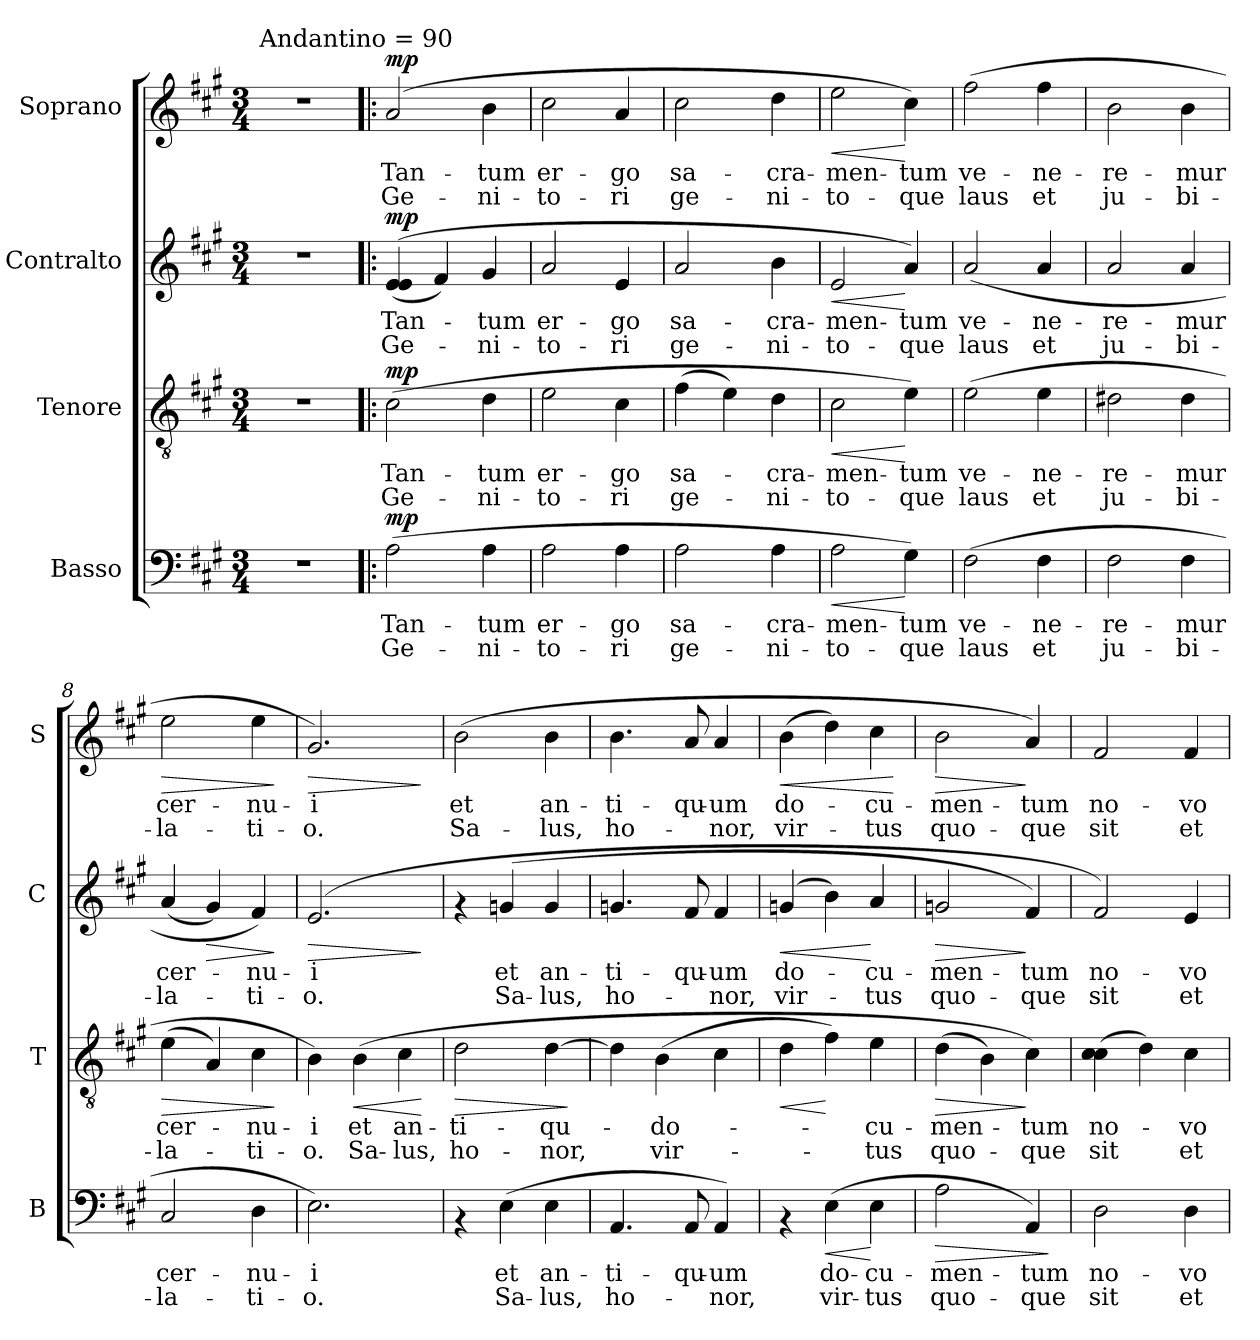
**kern	**text	**text	**dynam	**kern	**text	**text	**dynam	**kern	**text	**text	**dynam	**kern	**text	**text	**dynam
*part4	*part4	*part4	*part4	*part3	*part3	*part3	*part3	*part2	*part2	*part2	*part2	*part1	*part1	*part1	*part1
*staff4	*staff4	*staff4	*staff4	*staff3	*staff3	*staff3	*staff3	*staff2	*staff2	*staff2	*staff2	*staff1	*staff1	*staff1	*staff1
*I"Basso	*	*	*	*I"Tenore	*	*	*	*I"Contralto	*	*	*	*I"Soprano	*	*	*
*I'B	*	*	*	*I'T	*	*	*	*I'C	*	*	*	*I'S	*	*	*
*clefF4	*	*	*	*clefGv2	*	*	*	*clefG2	*	*	*	*clefG2	*	*	*
*k[f#c#g#]	*	*	*	*k[f#c#g#]	*	*	*	*k[f#c#g#]	*	*	*	*k[f#c#g#]	*	*	*
*A:	*	*	*	*A:	*	*	*	*A:	*	*	*	*A:	*	*	*
*M3/4	*	*	*	*M3/4	*	*	*	*M3/4	*	*	*	*M3/4	*	*	*
=1	=1	=1	=1	=1	=1	=1	=1	=1	=1	=1	=1	=1	=1	=1	=1
!	!	!	!	!	!	!	!	!	!	!	!	!LO:TX:a:t=Andantino  = 90	!	!	!
2.r	.	.	.	2.r	.	.	.	2.r	.	.	.	2.r	.	.	.
=2!|:	=2!|:	=2!|:	=2!|:	=2!|:	=2!|:	=2!|:	=2!|:	=2!|:	=2!|:	=2!|:	=2!|:	=2!|:	=2!|:	=2!|:	=2!|:
!	!LO:LY:b	!LO:LY:b	!LO:DY:a	!	!LO:LY:b	!LO:LY:b	!LO:DY:a	!	!LO:LY:b	!LO:LY:b	!LO:DY:a	!	!LO:LY:b	!LO:LY:b	!LO:DY:a
(>2A\	Tan-	Ge-	mp	(>2c#\	Tan-	Ge-	mp	(<(>4e/ 4e/	Tan-	Ge-	mp	(>2a/	Tan-	Ge-	mp
.	.	.	.	.	.	.	.	4f#/)	.	.	.	.	.	.	.
!	!LO:LY:b	!LO:LY:b	!	!	!LO:LY:b	!LO:LY:b	!	!	!LO:LY:b	!LO:LY:b	!	!	!LO:LY:b	!LO:LY:b	!
4A\	-tum	-ni-	.	4d\	-tum	-ni-	.	4g#/	-tum	-ni-	.	4b\	-tum	-ni-	.
=3	=3	=3	=3	=3	=3	=3	=3	=3	=3	=3	=3	=3	=3	=3	=3
!	!LO:LY:b	!LO:LY:b	!	!	!LO:LY:b	!LO:LY:b	!	!	!LO:LY:b	!LO:LY:b	!	!	!LO:LY:b	!LO:LY:b	!
2A\	er-	-to-	.	2e\	er-	-to-	.	2a/	er-	-to-	.	2cc#\	er-	-to-	.
!	!LO:LY:b	!LO:LY:b	!	!	!LO:LY:b	!LO:LY:b	!	!	!LO:LY:b	!LO:LY:b	!	!	!LO:LY:b	!LO:LY:b	!
4A\	-go	-ri	.	4c#\	-go	-ri	.	4e/	-go	-ri	.	4a/	-go	-ri	.
=4	=4	=4	=4	=4	=4	=4	=4	=4	=4	=4	=4	=4	=4	=4	=4
!	!LO:LY:b	!LO:LY:b	!	!	!LO:LY:b	!LO:LY:b	!	!	!LO:LY:b	!LO:LY:b	!	!	!LO:LY:b	!LO:LY:b	!
2A\	sa-	ge-	.	(>4f#\	sa-	ge-	.	2a/	sa-	ge-	.	2cc#\	sa-	ge-	.
.	.	.	.	4e\)	.	.	.	.	.	.	.	.	.	.	.
!	!LO:LY:b	!LO:LY:b	!	!	!LO:LY:b	!LO:LY:b	!	!	!LO:LY:b	!LO:LY:b	!	!	!LO:LY:b	!LO:LY:b	!
4A\	-cra-	-ni-	.	4d\	-cra-	-ni-	.	4b\	-cra-	-ni-	.	4dd\	-cra-	-ni-	.
=5	=5	=5	=5	=5	=5	=5	=5	=5	=5	=5	=5	=5	=5	=5	=5
!	!LO:LY:b	!LO:LY:b	!LO:HP:b	!	!LO:LY:b	!LO:LY:b	!LO:HP:b	!	!LO:LY:b	!LO:LY:b	!LO:HP:b	!	!LO:LY:b	!LO:LY:b	!LO:HP:b
2A\	-men-	-to-	<	2c#\	-men-	-to-	<	2e/	-men-	-to-	<	2ee\	-men-	-to-	<
!	!LO:LY:b	!LO:LY:b	!	!	!LO:LY:b	!LO:LY:b	!	!	!LO:LY:b	!LO:LY:b	!	!	!LO:LY:b	!LO:LY:b	!
4G#\)	-tum	-que	[	4e\)	-tum	-que	[	4a/)	-tum	-que	[	4cc#\)	-tum	-que	[
=6	=6	=6	=6	=6	=6	=6	=6	=6	=6	=6	=6	=6	=6	=6	=6
!	!LO:LY:b	!LO:LY:b	!	!	!LO:LY:b	!LO:LY:b	!	!	!LO:LY:b	!LO:LY:b	!	!	!LO:LY:b	!LO:LY:b	!
(>2F#\	ve-	laus	.	(>2e\	ve-	laus	.	(>2a/	ve-	laus	.	(>2ff#\	ve-	laus	.
!	!LO:LY:b	!LO:LY:b	!	!	!LO:LY:b	!LO:LY:b	!	!	!LO:LY:b	!LO:LY:b	!	!	!LO:LY:b	!LO:LY:b	!
4F#\	-ne-	et	.	4e\	-ne-	et	.	4a/	-ne-	et	.	4ff#\	-ne-	et	.
=7	=7	=7	=7	=7	=7	=7	=7	=7	=7	=7	=7	=7	=7	=7	=7
!	!LO:LY:b	!LO:LY:b	!	!	!LO:LY:b	!LO:LY:b	!	!	!LO:LY:b	!LO:LY:b	!	!	!LO:LY:b	!LO:LY:b	!
2F#\	-re-	ju-	.	2d#X\	-re-	ju-	.	2a/	-re-	ju-	.	2b\	-re-	ju-	.
!	!LO:LY:b	!LO:LY:b	!	!	!LO:LY:b	!LO:LY:b	!	!	!LO:LY:b	!LO:LY:b	!	!	!LO:LY:b	!LO:LY:b	!
4F#\	-mur	-bi-	.	4d#\	-mur	-bi-	.	4a/	-mur	-bi-	.	4b\	-mur	-bi-	.
=8	=8	=8	=8	=8	=8	=8	=8	=8	=8	=8	=8	=8	=8	=8	=8
!	!LO:LY:b	!LO:LY:b	!	!	!LO:LY:b	!LO:LY:b	!LO:HP:b	!	!LO:LY:b	!LO:LY:b	!	!	!LO:LY:b	!LO:LY:b	!LO:HP:b
2C#/	cer-	-la-	.	(>4e\	cer-	-la-	>	(<4a/	cer-	-la-	.	2ee\	cer-	-la-	>
!	!	!	!	!	!	!	!	!	!	!	!LO:HP:b	!	!	!	!
.	.	.	.	4A/)	.	.	.	4g#/)	.	.	>	.	.	.	.
!	!LO:LY:b	!LO:LY:b	!	!	!LO:LY:b	!LO:LY:b	!	!	!LO:LY:b	!LO:LY:b	!	!	!LO:LY:b	!LO:LY:b	!
4D\	-nu-	-ti-	.	4c#\	-nu-	-ti-	.	4f#/)	-nu-	-ti-	.	4ee\	-nu-	-ti-	.
.	.	.	.	.	.	.	]	.	.	.	]	.	.	.	]
!!LO:LB:g=z
=9	=9	=9	=9	=9	=9	=9	=9	=9	=9	=9	=9	=9	=9	=9	=9
!	!LO:LY:b	!LO:LY:b	!	!	!LO:LY:b	!LO:LY:b	!	!	!LO:LY:b	!LO:LY:b	!LO:HP:b	!	!LO:LY:b	!LO:LY:b	!LO:HP:b
2.E\)	-i	-o.	.	4B\)	-i	-o.	.	(<2.e/	-i	-o.	>	2.g#/)	-i	-o.	>
!	!	!	!	!	!LO:LY:b	!LO:LY:b	!LO:HP:b	!	!	!	!	!	!	!	!
.	.	.	.	(>4B\	et	Sa-	<	.	.	.	.	.	.	.	.
!	!	!	!	!	!LO:LY:b	!LO:LY:b	!	!	!	!	!	!	!	!	!
.	.	.	.	4c#\	an-	-lus,	.	.	.	.	.	.	.	.	.
.	.	.	.	.	.	.	[	.	.	.	]	.	.	.	]
=10	=10	=10	=10	=10	=10	=10	=10	=10	=10	=10	=10	=10	=10	=10	=10
!	!	!	!	!	!LO:LY:b	!LO:LY:b	!LO:HP:b	!	!	!	!	!	!LO:LY:b	!LO:LY:b	!
4rAA	.	.	.	2d\	-ti-	ho-	>	4rf	.	.	.	(>2b\	et	Sa-	.
!	!LO:LY:b	!LO:LY:b	!	!	!	!	!	!	!LO:LY:b	!LO:LY:b	!	!	!	!	!
(>4E\	et	Sa-	.	.	.	.	.	(>4gn/	et	Sa-	.	.	.	.	.
!	!LO:LY:b	!LO:LY:b	!	!	!LO:LY:b	!LO:LY:b	!	!	!LO:LY:b	!LO:LY:b	!	!	!LO:LY:b	!LO:LY:b	!
4E\	an-	-lus,	.	[>4d\	-qu-	-nor,	.	4g/	an-	-lus,	.	4b\	an-	-lus,	.
.	.	.	.	.	.	.	]	.	.	.	.	.	.	.	.
=11	=11	=11	=11	=11	=11	=11	=11	=11	=11	=11	=11	=11	=11	=11	=11
!	!LO:LY:b	!LO:LY:b	!	!	!	!	!	!	!LO:LY:b	!LO:LY:b	!	!	!LO:LY:b	!LO:LY:b	!
4.AA/	-ti-	ho-	.	4d\]	.	.	.	4.gn/	-ti-	ho-	.	4.b\	-ti-	ho-	.
!	!	!	!	!	!LO:LY:b	!LO:LY:b	!	!	!	!	!	!	!	!	!
.	.	.	.	(>4B\	do-	vir-	.	.	.	.	.	.	.	.	.
!	!LO:LY:b	!	!	!	!	!	!	!	!LO:LY:b	!	!	!	!LO:LY:b	!	!
8AA/	-qu-	.	.	.	.	.	.	8f#/	-qu-	.	.	8a/	-qu-	.	.
!	!LO:LY:b	!LO:LY:b	!	!	!	!	!	!	!LO:LY:b	!LO:LY:b	!	!	!LO:LY:b	!LO:LY:b	!
4AA/)	-um	-nor,	.	4c#\	.	.	.	4f#/	-um	-nor,	.	4a/	-um	-nor,	.
=12	=12	=12	=12	=12	=12	=12	=12	=12	=12	=12	=12	=12	=12	=12	=12
!	!	!	!	!	!	!	!LO:HP:b	!	!LO:LY:b	!LO:LY:b	!LO:HP:b	!	!LO:LY:b	!LO:LY:b	!LO:HP:b
4rAA	.	.	.	4d\	.	.	<	(>4gn/	do-	vir-	<	(>4b\	do-	vir-	<
!	!LO:LY:b	!LO:LY:b	!LO:HP:b	!	!	!	!	!	!	!	!	!	!	!	!
(>4E\	do-	vir-	<	4f#\)	.	.	[	4b\)	.	.	.	4dd\)	.	.	.
!	!LO:LY:b	!LO:LY:b	!	!	!LO:LY:b	!LO:LY:b	!	!	!LO:LY:b	!LO:LY:b	!	!	!LO:LY:b	!LO:LY:b	!
4E\	-cu-	-tus	[	4e\	-cu-	-tus	.	4a/	-cu-	-tus	[	4cc#\	-cu-	-tus	.
.	.	.	.	.	.	.	.	.	.	.	.	.	.	.	[
=13	=13	=13	=13	=13	=13	=13	=13	=13	=13	=13	=13	=13	=13	=13	=13
!	!LO:LY:b	!LO:LY:b	!LO:HP:b	!	!LO:LY:b	!LO:LY:b	!LO:HP:b	!	!LO:LY:b	!LO:LY:b	!LO:HP:b	!	!LO:LY:b	!LO:LY:b	!LO:HP:b
2A\	-men-	quo-	>	(>4d\	-men-	quo-	>	2gn/	-men-	quo-	>	2b\	-men-	quo-	>
.	.	.	.	4B\)	.	.	.	.	.	.	.	.	.	.	.
!	!LO:LY:b	!LO:LY:b	!	!	!LO:LY:b	!LO:LY:b	!	!	!LO:LY:b	!LO:LY:b	!	!	!LO:LY:b	!LO:LY:b	!
4AA/)	-tum	-que	.	4c#\)	-tum	-que	]	4f#/)	-tum	-que	]	4a/)	-tum	-que	]
.	.	.	]	.	.	.	.	.	.	.	.	.	.	.	.
=14	=14	=14	=14	=14	=14	=14	=14	=14	=14	=14	=14	=14	=14	=14	=14
!	!LO:LY:b	!LO:LY:b	!	!	!LO:LY:b	!LO:LY:b	!	!	!LO:LY:b	!LO:LY:b	!	!	!LO:LY:b	!LO:LY:b	!
2D\	no-	sit	.	(>4c#\ 4c#\	no-	sit	.	2f#/)	no-	sit	.	2f#/	no-	sit	.
.	.	.	.	4d\)	.	.	.	.	.	.	.	.	.	.	.
!	!LO:LY:b	!LO:LY:b	!	!	!LO:LY:b	!LO:LY:b	!	!	!LO:LY:b	!LO:LY:b	!	!	!LO:LY:b	!LO:LY:b	!
4D\	-vo	et	.	4c#\	-vo	et	.	4e/	-vo	et	.	4f#/	-vo	et	.
=	=	=	=	=	=	=	=	=	=	=	=	=	=	=	=
*-	*-	*-	*-	*-	*-	*-	*-	*-	*-	*-	*-	*-	*-	*-	*-
